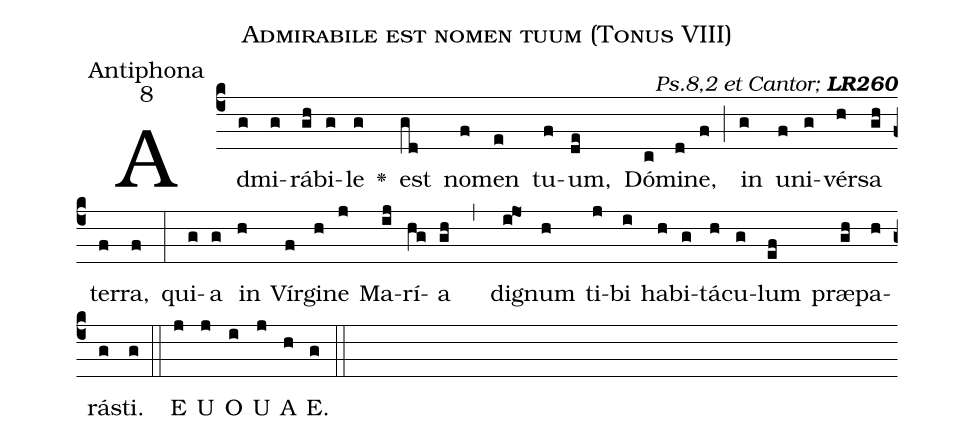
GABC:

name:Admirabile est nomen tuum (Tonus VIII);
office-part:Antiphona;
mode:8;
commentary: {\itshape\mdseries Ps.8,2 et Cantor;\/} {\bfseries LR260};
%%
(c4)Ad(g)mi(g)rá(gh)bi(g)le(g) <v>\greheightstar</v>() est(gd) no(f)men(e) tu(f)um,(de) Dó(c)mi(d)ne,(f) (;) in(g) u(f)ni(g)vér(h)sa(gh) ter(f)ra,(f) (:) qui(g)a(g) in(h) Vír(f)gi(h)ne(j) Ma(ij)rí(hg)a(gh ,) di(i!jo1)gnum(h) ti(j)bi(i) ha(h)bi(g)tá(h)cu(g)lum(ef) præ(gh)pa(h)rá(g)sti.(g) (::) E(j) U(j) O(i) U(j) A(h) E.(g) (::)
